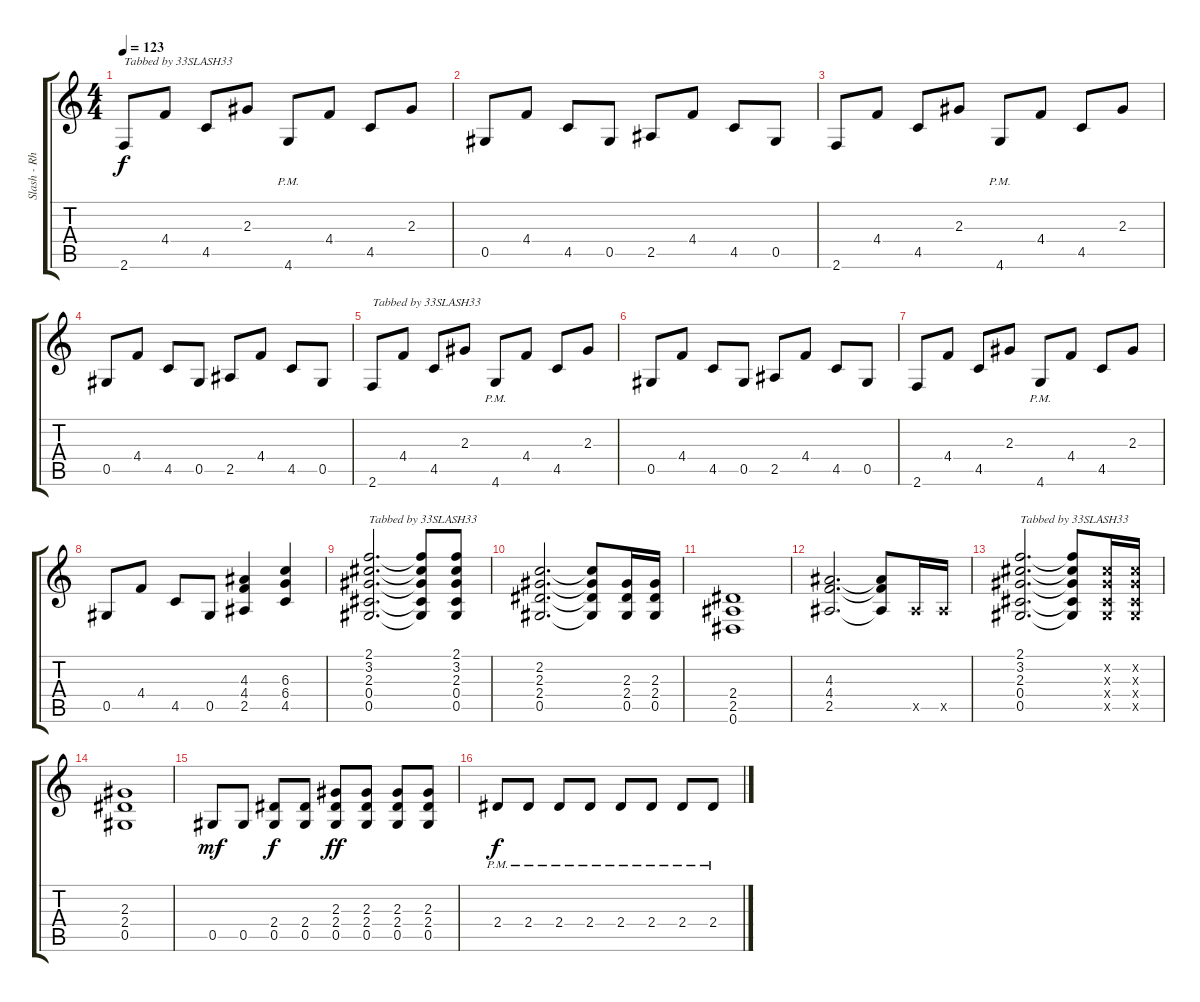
\track ("Slash - Rhythm Guitar" "Slash - Rh") {instrument distortionguitar}
\staff {score tabs}
\tuning (Eb4 Bb3 Gb3 Db3 Ab2 Eb2) {hide}
\ts (4 4)
\tempo 123
\clef g2
\ks c
2.6.8{txt "Tabbed by 33SLASH33" dy f} 4.4.8 4.5.8 2.3.8 4.6{pm}.8 4.4.8 4.5.8 2.3.8 |
0.5.8 4.4.8 4.5.8 0.5.8 2.5.8 4.4.8 4.5.8 0.5.8 |
2.6.8 4.4.8 4.5.8 2.3.8 4.6{pm}.8 4.4.8 4.5.8 2.3.8 |
0.5.8 4.4.8 4.5.8 0.5.8 2.5.8 4.4.8 4.5.8 0.5.8 |
2.6.8{txt "Tabbed by 33SLASH33"} 4.4.8 4.5.8 2.3.8 4.6{pm}.8 4.4.8 4.5.8 2.3.8 |
0.5.8 4.4.8 4.5.8 0.5.8 2.5.8 4.4.8 4.5.8 0.5.8 |
2.6.8 4.4.8 4.5.8 2.3.8 4.6{pm}.8 4.4.8 4.5.8 2.3.8 |
0.5.8 4.4.8 4.5.8 0.5.8 (4.3 4.4 2.5).4 (6.3 6.4 4.5).4 |
(2.1 3.2 2.3 0.4 0.5).2{d txt "Tabbed by 33SLASH33"} (2.1{t} 3.2{t} 2.3{t} 0.4{t} 0.5{t}).8 (2.1 3.2 2.3 0.4 0.5).8 |
(2.2 2.3 2.4 0.5).2{d} (2.2{t} 2.3{t} 2.4{t} 0.5{t}).8 (2.3 2.4 0.5).16 (2.3 2.4 0.5).16 |
(2.4 2.5 0.6).1 |
(4.3 4.4 2.5).2{d} (4.3{t} 4.4{t} 2.5{t}).8 2.5{x}.16 2.5{x}.16 |
(2.1 3.2 2.3 0.4 0.5).2{d txt "Tabbed by 33SLASH33"} (2.1{t} 3.2{t} 2.3{t} 0.4{t} 0.5{t}).8 (3.2{x} 2.3{x} 0.4{x} 0.5{x}).16 (3.2{x} 2.3{x} 0.4{x} 0.5{x}).16 |
(2.3 2.4 0.5).1 |
0.5.8{dy mf} 0.5.8 (2.4 0.5).8{dy f} (2.4 0.5).8 (2.3 2.4 0.5).8{dy ff} (2.3 2.4 0.5).8 (2.3 2.4 0.5).8 (2.3 2.4 0.5).8 |
2.4{pm}.8{dy f} 2.4{pm}.8 2.4{pm}.8 2.4{pm}.8 2.4{pm}.8 2.4{pm}.8 2.4{pm}.8 2.4{pm}.8
